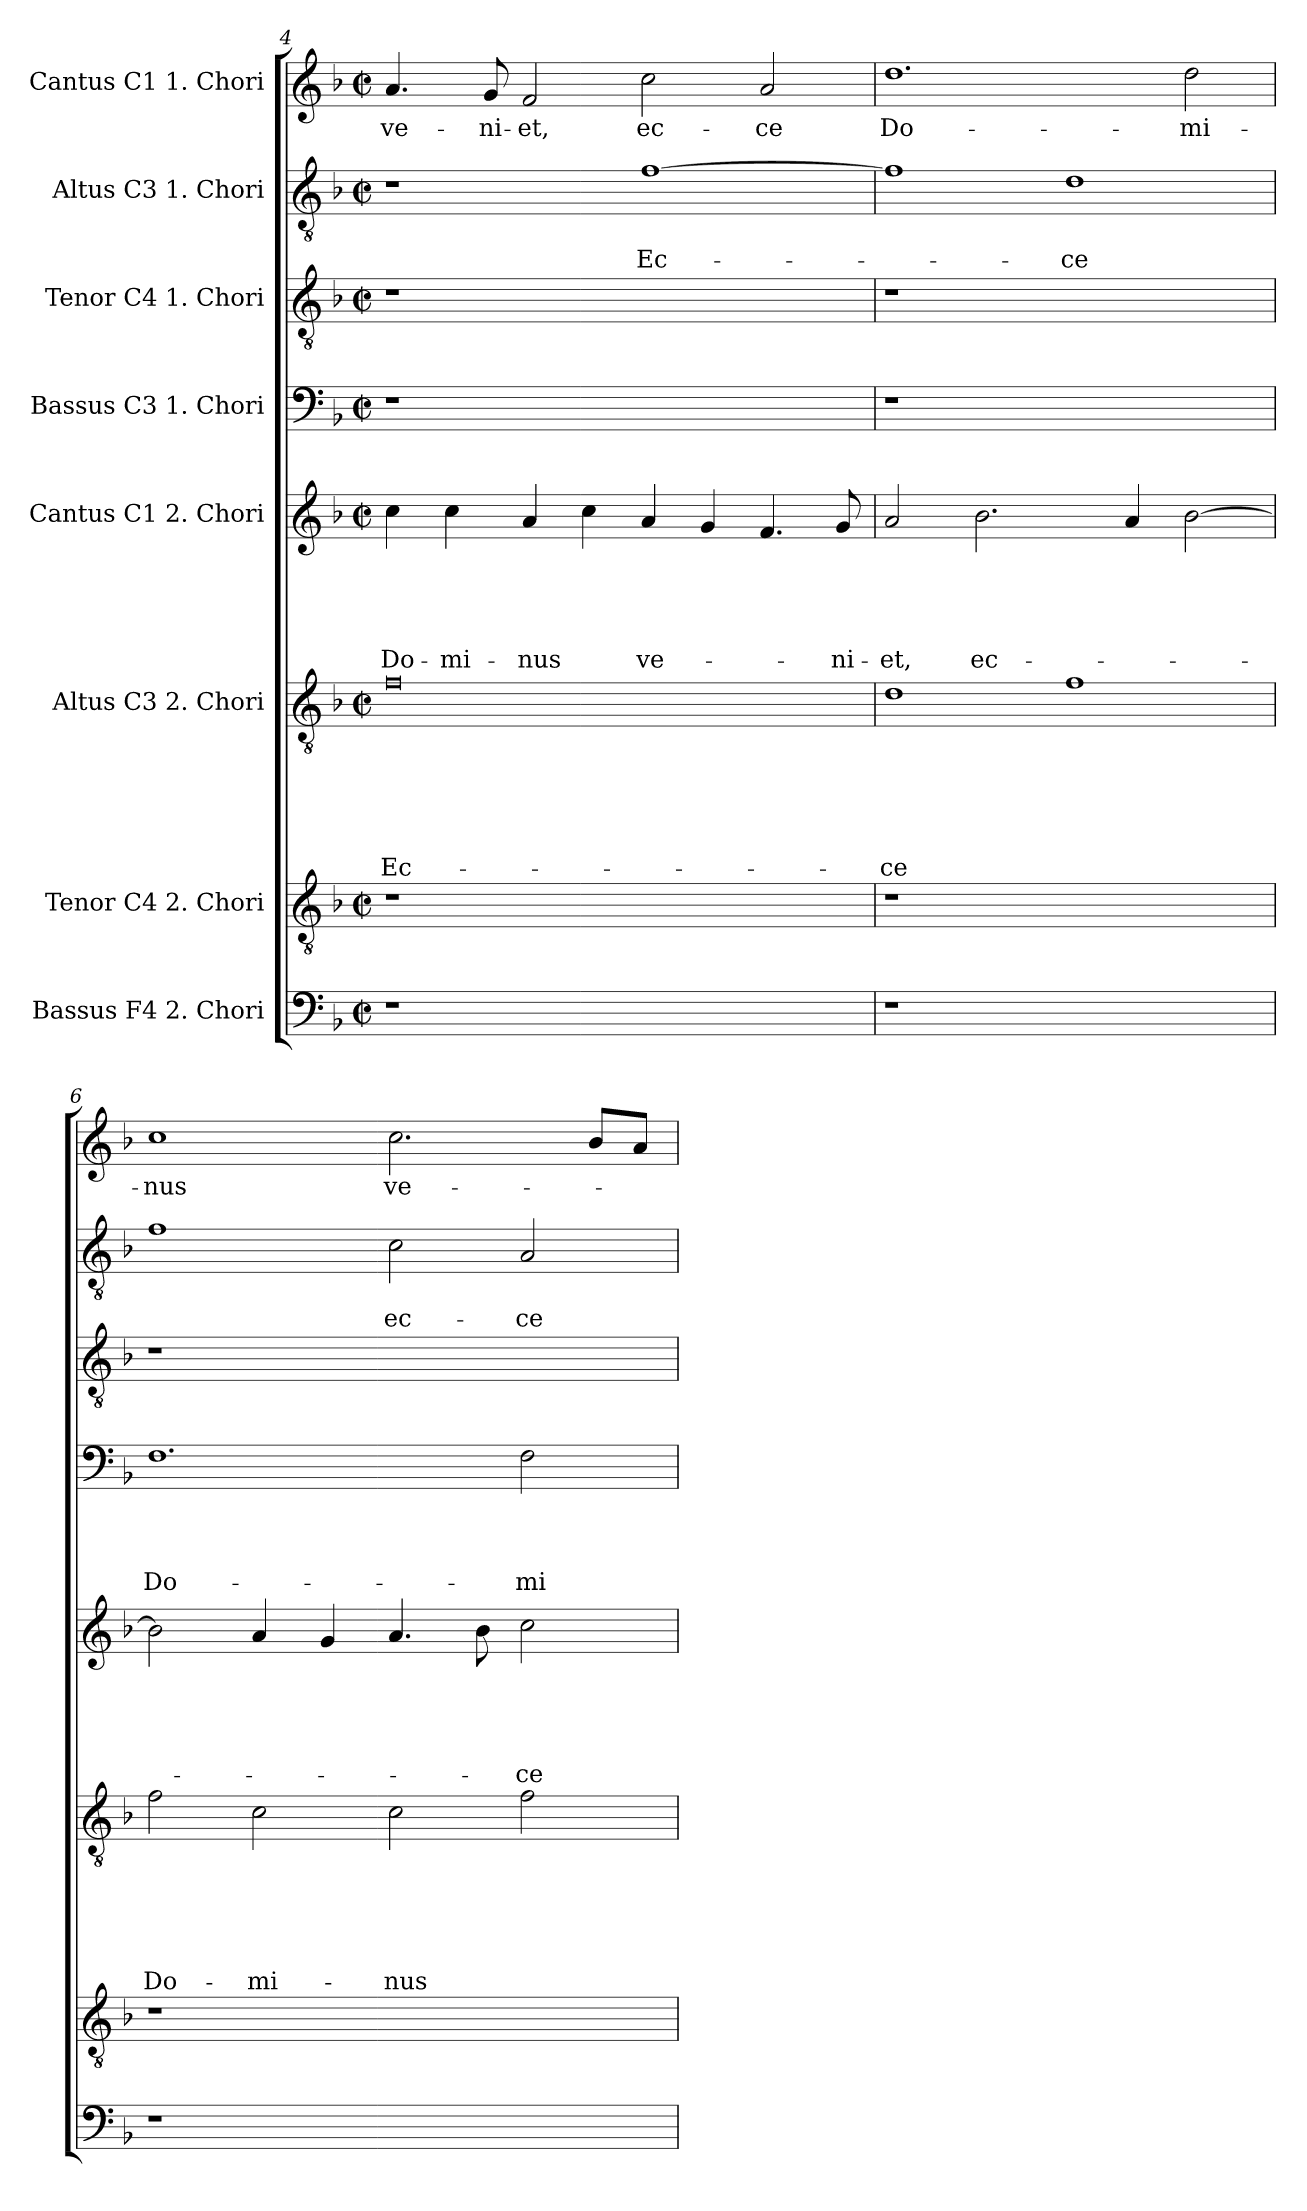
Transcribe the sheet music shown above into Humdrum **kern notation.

**kern	**kern	**kern	**text	**text	**text	**text	**text	**text	**kern	**text	**text	**text	**text	**text	**kern	**text	**text	**text	**text	**kern	**kern	**text	**text	**kern	**text
*part8	*part7	*part6	*part6	*part6	*part6	*part6	*part6	*part6	*part5	*part5	*part5	*part5	*part5	*part5	*part4	*part4	*part4	*part4	*part4	*part3	*part2	*part2	*part2	*part1	*part1
*staff8	*staff7	*staff6	*staff6	*staff6	*staff6	*staff6	*staff6	*staff6	*staff5	*staff5	*staff5	*staff5	*staff5	*staff5	*staff4	*staff4	*staff4	*staff4	*staff4	*staff3	*staff2	*staff2	*staff2	*staff1	*staff1
*I"Bassus F4 2. Chori	*I"Tenor C4 2. Chori	*I"Altus C3 2. Chori	*	*	*	*	*	*	*I"Cantus C1 2. Chori	*	*	*	*	*	*I"Bassus C3 1. Chori	*	*	*	*	*I"Tenor C4 1. Chori	*I"Altus C3 1. Chori	*	*	*I"Cantus C1 1. Chori	*
*clefF4	*clefGv2	*clefGv2	*	*	*	*	*	*	*clefG2	*	*	*	*	*	*clefF4	*	*	*	*	*clefGv2	*clefGv2	*	*	*clefG2	*
*k[b-]	*k[b-]	*k[b-]	*	*	*	*	*	*	*k[b-]	*	*	*	*	*	*k[b-]	*	*	*	*	*k[b-]	*k[b-]	*	*	*k[b-]	*
*F:	*F:	*F:	*	*	*	*	*	*	*F:	*	*	*	*	*	*F:	*	*	*	*	*F:	*F:	*	*	*F:	*
*M2/2	*M2/2	*M2/2	*	*	*	*	*	*	*M2/2	*	*	*	*	*	*M2/2	*	*	*	*	*M2/2	*M2/2	*	*	*M2/2	*
*met(c|)	*met(c|)	*met(c|)	*	*	*	*	*	*	*met(c|)	*	*	*	*	*	*met(c|)	*	*	*	*	*met(c|)	*met(c|)	*	*	*met(c|)	*
=4	=4	=4	=4	=4	=4	=4	=4	=4	=4	=4	=4	=4	=4	=4	=4	=4	=4	=4	=4	=4	=4	=4	=4	=4	=4
1r	1r	0f	.	.	.	.	.	Ec-	4cc\	.	.	.	.	Do-	1r	.	.	.	.	1r	1r	.	.	4.a/	ve-
.	.	.	.	.	.	.	.	.	4cc\	.	.	.	.	-mi-	.	.	.	.	.	.	.	.	.	.	.
.	.	.	.	.	.	.	.	.	.	.	.	.	.	.	.	.	.	.	.	.	.	.	.	8g/	-ni-
.	.	.	.	.	.	.	.	.	4a/	.	.	.	.	-nus	.	.	.	.	.	.	.	.	.	2f/	-et,
.	.	.	.	.	.	.	.	.	4cc\	.	.	.	.	.	.	.	.	.	.	.	.	.	.	.	.
1ryy	1ryy	.	.	.	.	.	.	.	4a/	.	.	.	.	ve-	1ryy	.	.	.	.	1ryy	[1f	.	Ec-	2cc\	ec-
.	.	.	.	.	.	.	.	.	4g/	.	.	.	.	.	.	.	.	.	.	.	.	.	.	.	.
.	.	.	.	.	.	.	.	.	4.f/	.	.	.	.	.	.	.	.	.	.	.	.	.	.	2a/	-ce
.	.	.	.	.	.	.	.	.	8g/	.	.	.	.	-ni-	.	.	.	.	.	.	.	.	.	.	.
!!LO:LB:g=z
=5	=5	=5	=5	=5	=5	=5	=5	=5	=5	=5	=5	=5	=5	=5	=5	=5	=5	=5	=5	=5	=5	=5	=5	=5	=5
1r	1r	1d	.	.	.	.	.	-ce	2a/	.	.	.	.	-et,	1r	.	.	.	.	1r	1f]	.	.	1.dd	Do-
.	.	.	.	.	.	.	.	.	2.b-\	.	.	.	.	ec-	.	.	.	.	.	.	.	.	.	.	.
1ryy	1ryy	1f	.	.	.	.	.	.	.	.	.	.	.	.	1ryy	.	.	.	.	1ryy	1d	.	-ce	.	.
.	.	.	.	.	.	.	.	.	4a/	.	.	.	.	.	.	.	.	.	.	.	.	.	.	.	.
.	.	.	.	.	.	.	.	.	[2b-\	.	.	.	.	.	.	.	.	.	.	.	.	.	.	2dd\	-mi-
=6	=6	=6	=6	=6	=6	=6	=6	=6	=6	=6	=6	=6	=6	=6	=6	=6	=6	=6	=6	=6	=6	=6	=6	=6	=6
1r	1r	2f\	.	.	.	.	.	Do-	2b-\]	.	.	.	.	.	1.F	.	.	.	Do-	1r	1f	.	.	1cc	-nus
.	.	2c\	.	.	.	.	.	-mi-	4a/	.	.	.	.	.	.	.	.	.	.	.	.	.	.	.	.
.	.	.	.	.	.	.	.	.	4g/	.	.	.	.	.	.	.	.	.	.	.	.	.	.	.	.
1ryy	1ryy	2c\	.	.	.	.	.	-nus	4.a/	.	.	.	.	.	.	.	.	.	.	1ryy	2c\	.	ec-	2.cc\	ve-
.	.	.	.	.	.	.	.	.	8b-\	.	.	.	.	.	.	.	.	.	.	.	.	.	.	.	.
.	.	2f\	.	.	.	.	.	.	2cc\	.	.	.	.	-ce	2F\	.	.	.	-mi-	.	2A/	.	-ce	.	.
.	.	.	.	.	.	.	.	.	.	.	.	.	.	.	.	.	.	.	.	.	.	.	.	8b-/L	.
.	.	.	.	.	.	.	.	.	.	.	.	.	.	.	.	.	.	.	.	.	.	.	.	8a/J	.
=	=	=	=	=	=	=	=	=	=	=	=	=	=	=	=	=	=	=	=	=	=	=	=	=	=
*-	*-	*-	*-	*-	*-	*-	*-	*-	*-	*-	*-	*-	*-	*-	*-	*-	*-	*-	*-	*-	*-	*-	*-	*-	*-
